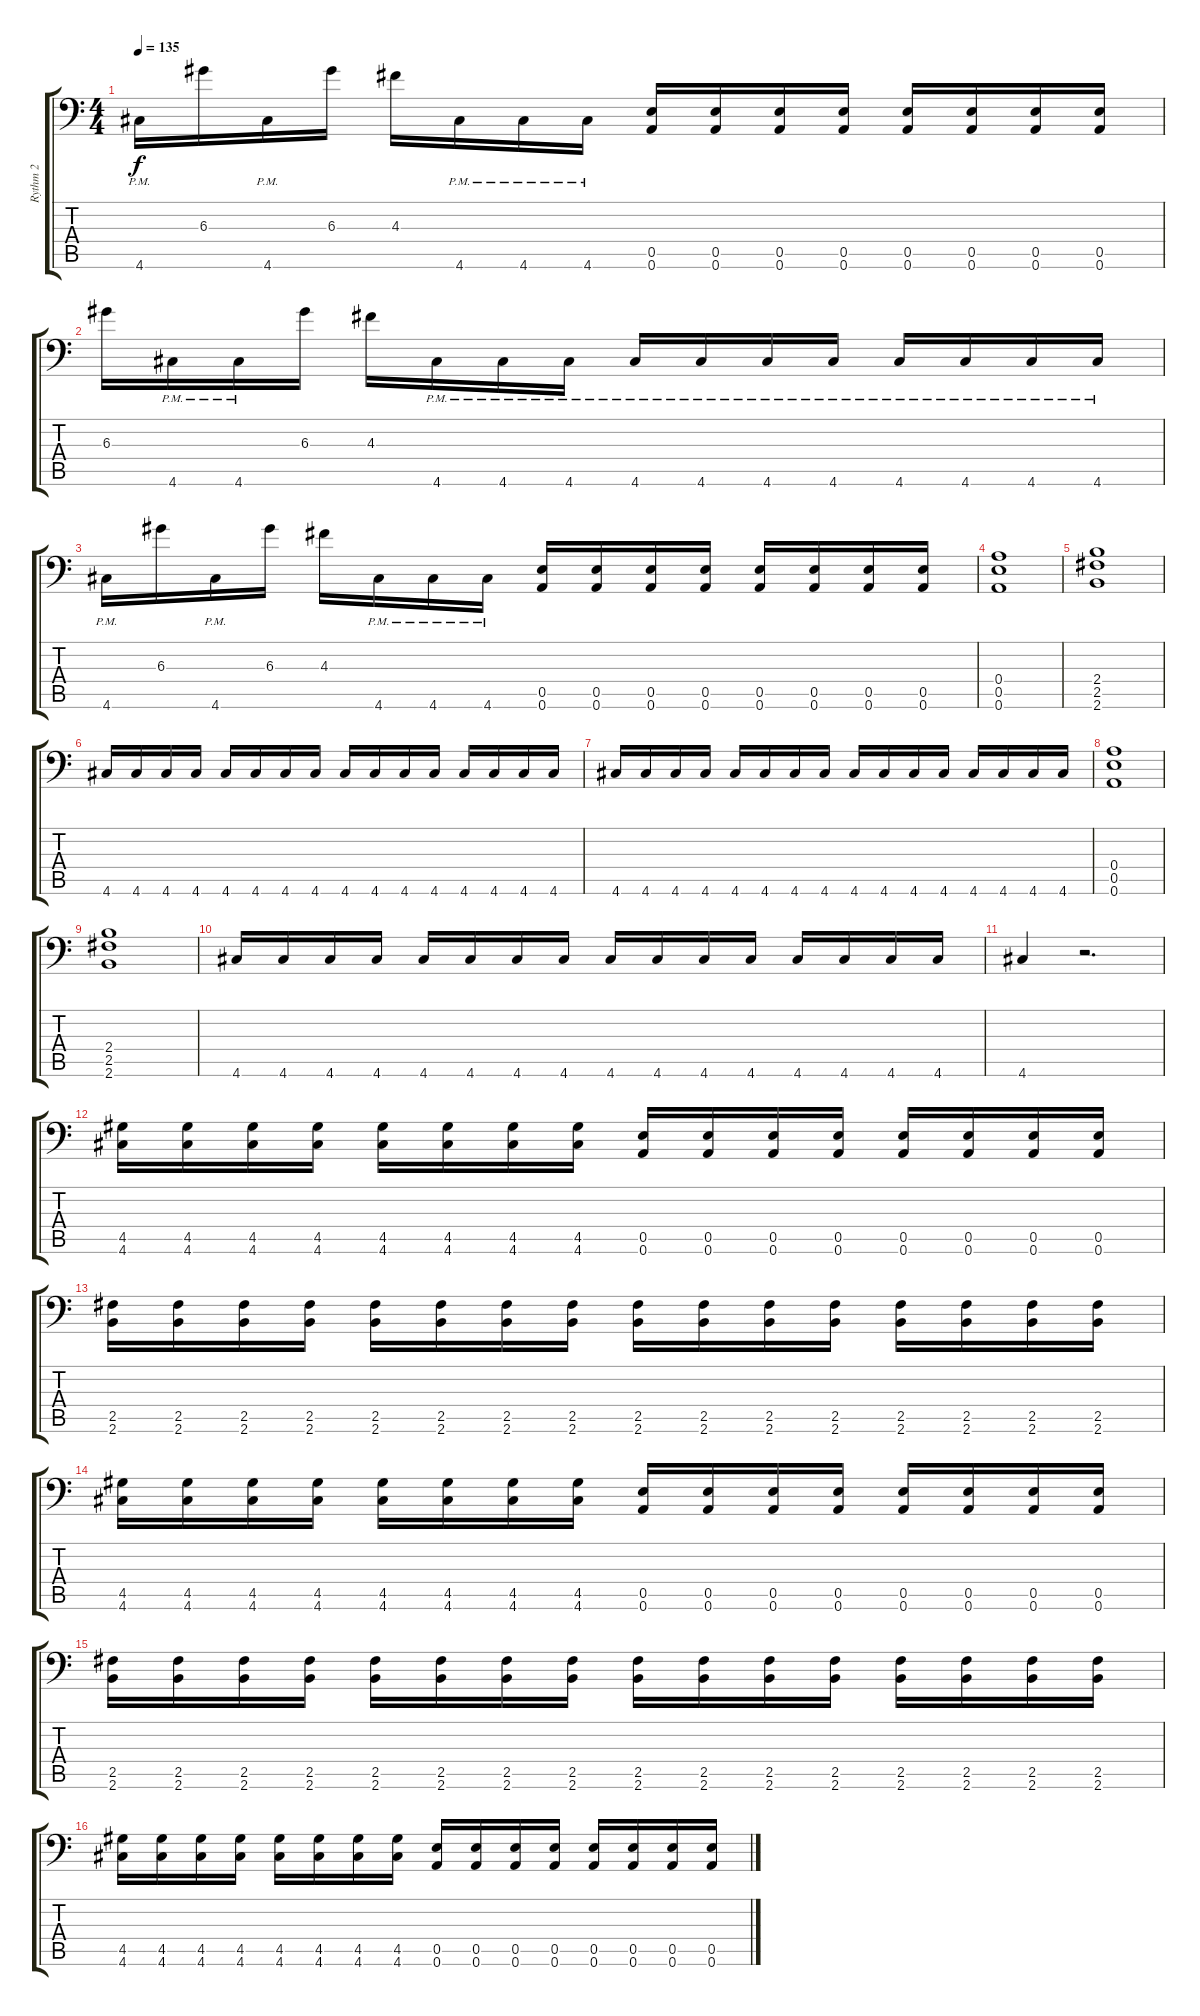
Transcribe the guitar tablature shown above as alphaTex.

\track ("Rythm 2" "Rythm 2") {instrument distortionguitar}
\staff {score tabs}
\tuning (B3 Gb3 D3 A2 E2 A1) {hide}
\ts (4 4)
\tempo 135
\clef f4
\ks c
4.6{pm}.16{dy f} 6.3.16 4.6{pm}.16 6.3.16 4.3.16 4.6{pm}.16 4.6{pm}.16 4.6{pm}.16 (0.5 0.6).16 (0.5 0.6).16 (0.5 0.6).16 (0.5 0.6).16 (0.5 0.6).16 (0.5 0.6).16 (0.5 0.6).16 (0.5 0.6).16 |
6.3.16 4.6{pm}.16 4.6{pm}.16 6.3.16 4.3.16 4.6{pm}.16 4.6{pm}.16 4.6{pm}.16 4.6{pm}.16 4.6{pm}.16 4.6{pm}.16 4.6{pm}.16 4.6{pm}.16 4.6{pm}.16 4.6{pm}.16 4.6{pm}.16 |
4.6{pm}.16 6.3.16 4.6{pm}.16 6.3.16 4.3.16 4.6{pm}.16 4.6{pm}.16 4.6{pm}.16 (0.5 0.6).16 (0.5 0.6).16 (0.5 0.6).16 (0.5 0.6).16 (0.5 0.6).16 (0.5 0.6).16 (0.5 0.6).16 (0.5 0.6).16 |
(0.4 0.5 0.6).1 |
(2.4 2.5 2.6).1 |
4.6.16 4.6.16 4.6.16 4.6.16 4.6.16 4.6.16 4.6.16 4.6.16 4.6.16 4.6.16 4.6.16 4.6.16 4.6.16 4.6.16 4.6.16 4.6.16 |
4.6.16 4.6.16 4.6.16 4.6.16 4.6.16 4.6.16 4.6.16 4.6.16 4.6.16 4.6.16 4.6.16 4.6.16 4.6.16 4.6.16 4.6.16 4.6.16 |
(0.4 0.5 0.6).1 |
(2.4 2.5 2.6).1 |
4.6.16 4.6.16 4.6.16 4.6.16 4.6.16 4.6.16 4.6.16 4.6.16 4.6.16 4.6.16 4.6.16 4.6.16 4.6.16 4.6.16 4.6.16 4.6.16 |
4.6.4 r.2{d} |
(4.5 4.6).16 (4.5 4.6).16 (4.5 4.6).16 (4.5 4.6).16 (4.5 4.6).16 (4.5 4.6).16 (4.5 4.6).16 (4.5 4.6).16 (0.5 0.6).16 (0.5 0.6).16 (0.5 0.6).16 (0.5 0.6).16 (0.5 0.6).16 (0.5 0.6).16 (0.5 0.6).16 (0.5 0.6).16 |
(2.5 2.6).16 (2.5 2.6).16 (2.5 2.6).16 (2.5 2.6).16 (2.5 2.6).16 (2.5 2.6).16 (2.5 2.6).16 (2.5 2.6).16 (2.5 2.6).16 (2.5 2.6).16 (2.5 2.6).16 (2.5 2.6).16 (2.5 2.6).16 (2.5 2.6).16 (2.5 2.6).16 (2.5 2.6).16 |
(4.5 4.6).16 (4.5 4.6).16 (4.5 4.6).16 (4.5 4.6).16 (4.5 4.6).16 (4.5 4.6).16 (4.5 4.6).16 (4.5 4.6).16 (0.5 0.6).16 (0.5 0.6).16 (0.5 0.6).16 (0.5 0.6).16 (0.5 0.6).16 (0.5 0.6).16 (0.5 0.6).16 (0.5 0.6).16 |
(2.5 2.6).16 (2.5 2.6).16 (2.5 2.6).16 (2.5 2.6).16 (2.5 2.6).16 (2.5 2.6).16 (2.5 2.6).16 (2.5 2.6).16 (2.5 2.6).16 (2.5 2.6).16 (2.5 2.6).16 (2.5 2.6).16 (2.5 2.6).16 (2.5 2.6).16 (2.5 2.6).16 (2.5 2.6).16 |
(4.5 4.6).16 (4.5 4.6).16 (4.5 4.6).16 (4.5 4.6).16 (4.5 4.6).16 (4.5 4.6).16 (4.5 4.6).16 (4.5 4.6).16 (0.5 0.6).16 (0.5 0.6).16 (0.5 0.6).16 (0.5 0.6).16 (0.5 0.6).16 (0.5 0.6).16 (0.5 0.6).16 (0.5 0.6).16
